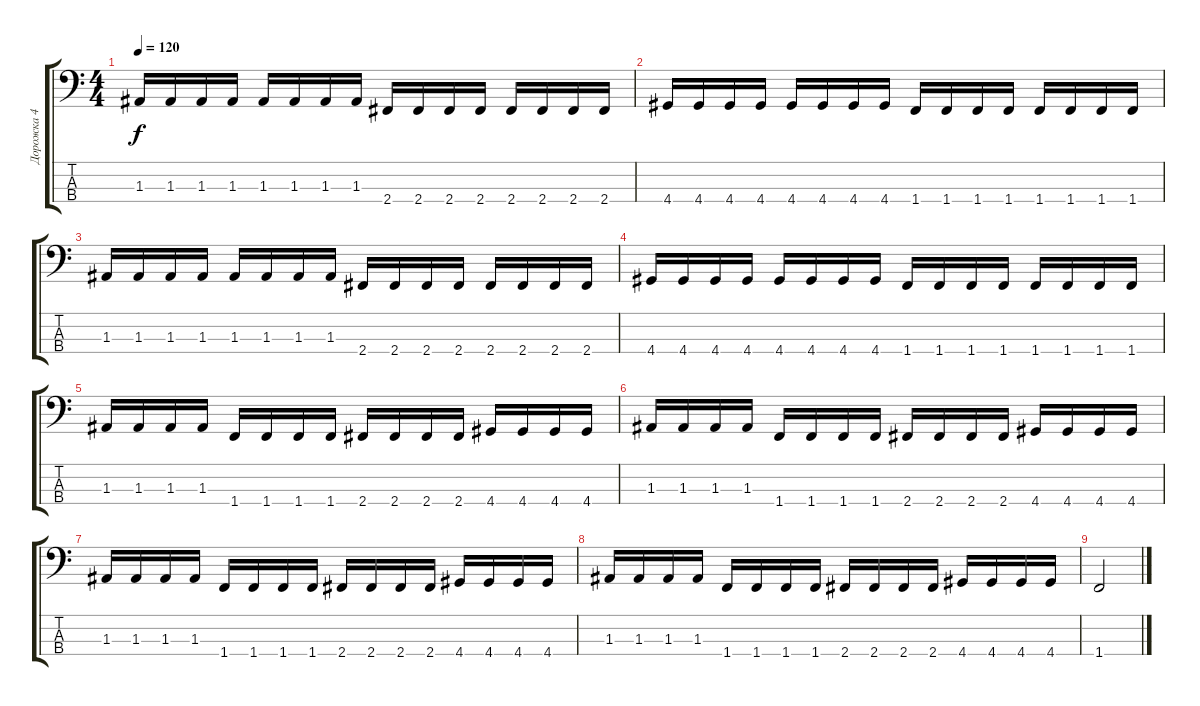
\track ("Дорожка 4" "Дорожка 4") {instrument electricbassfinger}
\staff {score tabs}
\tuning (G2 D2 A1 E1) {hide}
\ts (4 4)
\tempo 120
\clef f4
\ks c
1.3.16{dy f} 1.3.16 1.3.16 1.3.16 1.3.16 1.3.16 1.3.16 1.3.16 2.4.16 2.4.16 2.4.16 2.4.16 2.4.16 2.4.16 2.4.16 2.4.16 |
4.4.16 4.4.16 4.4.16 4.4.16 4.4.16 4.4.16 4.4.16 4.4.16 1.4.16 1.4.16 1.4.16 1.4.16 1.4.16 1.4.16 1.4.16 1.4.16 |
1.3.16 1.3.16 1.3.16 1.3.16 1.3.16 1.3.16 1.3.16 1.3.16 2.4.16 2.4.16 2.4.16 2.4.16 2.4.16 2.4.16 2.4.16 2.4.16 |
4.4.16 4.4.16 4.4.16 4.4.16 4.4.16 4.4.16 4.4.16 4.4.16 1.4.16 1.4.16 1.4.16 1.4.16 1.4.16 1.4.16 1.4.16 1.4.16 |
1.3.16 1.3.16 1.3.16 1.3.16 1.4.16 1.4.16 1.4.16 1.4.16 2.4.16 2.4.16 2.4.16 2.4.16 4.4.16 4.4.16 4.4.16 4.4.16 |
1.3.16 1.3.16 1.3.16 1.3.16 1.4.16 1.4.16 1.4.16 1.4.16 2.4.16 2.4.16 2.4.16 2.4.16 4.4.16 4.4.16 4.4.16 4.4.16 |
1.3.16 1.3.16 1.3.16 1.3.16 1.4.16 1.4.16 1.4.16 1.4.16 2.4.16 2.4.16 2.4.16 2.4.16 4.4.16 4.4.16 4.4.16 4.4.16 |
1.3.16 1.3.16 1.3.16 1.3.16 1.4.16 1.4.16 1.4.16 1.4.16 2.4.16 2.4.16 2.4.16 2.4.16 4.4.16 4.4.16 4.4.16 4.4.16 |
1.4.2
